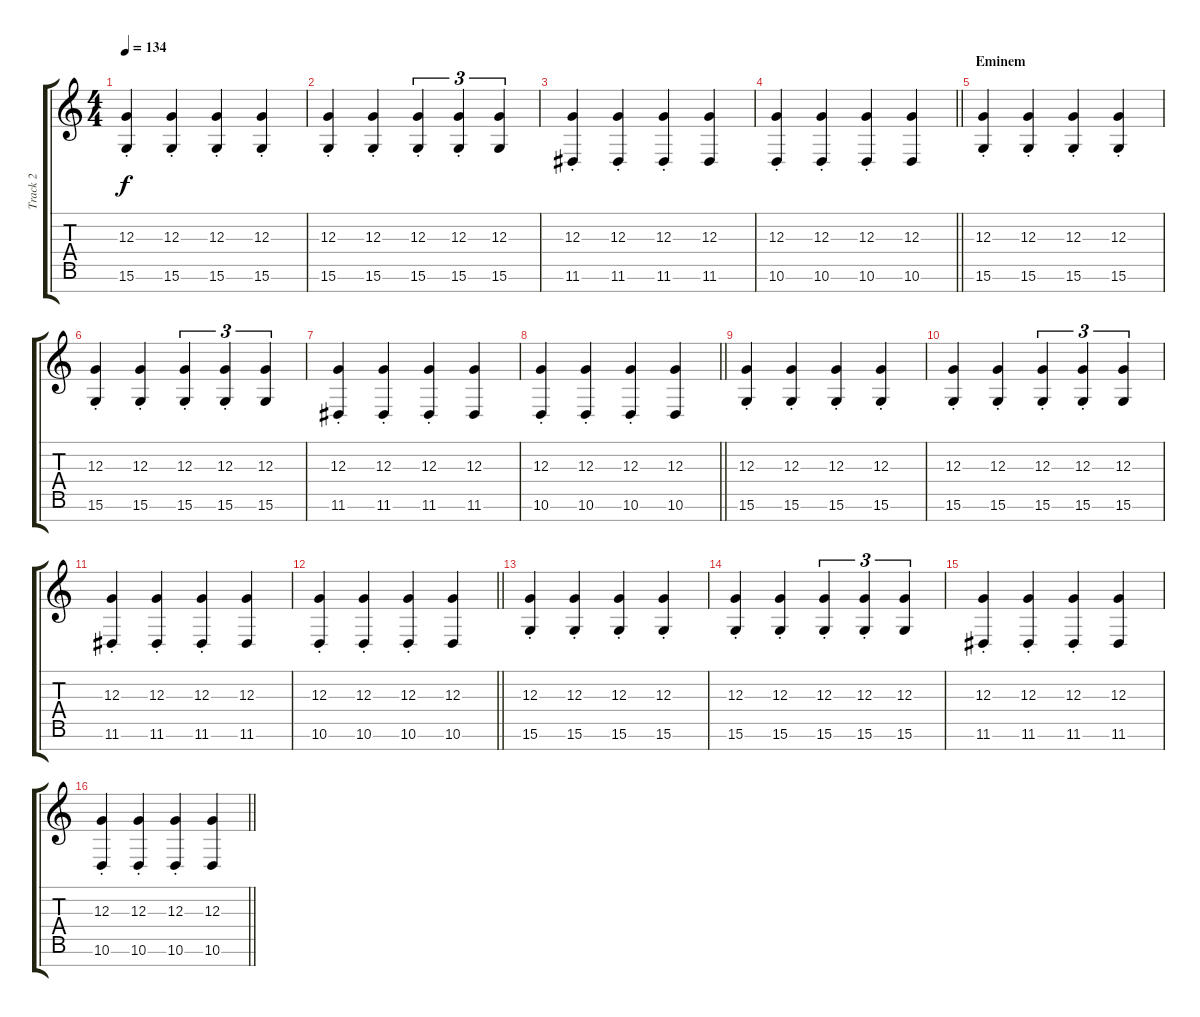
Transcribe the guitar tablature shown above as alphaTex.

\track ("Track 2" "Track 2") {instrument stringensemble1}
\staff {score tabs}
\tuning (E4 B3 G3 D3 A2 E2 B1) {hide}
\ts (4 4)
\tempo 134
\clef g2
\ks c
(12.3{st} 15.6{st}).4{dy f} (12.3{st} 15.6{st}).4 (12.3{st} 15.6{st}).4 (12.3{st} 15.6{st}).4 |
(12.3{st} 15.6{st}).4 (12.3{st} 15.6{st}).4 (12.3{st} 15.6{st}).4{tu (3 2)} (12.3{st} 15.6{st}).4{tu (3 2)} (12.3 15.6).4{tu (3 2)} |
(12.3{st} 11.6{st}).4 (12.3{st} 11.6{st}).4 (12.3{st} 11.6{st}).4 (12.3 11.6).4 |
\barLineRight lightlight
(12.3{st} 10.6{st}).4 (12.3{st} 10.6{st}).4 (12.3{st} 10.6{st}).4 (12.3 10.6).4 |
\section ("" "Eminem")
(12.3{st} 15.6{st}).4 (12.3{st} 15.6{st}).4 (12.3{st} 15.6{st}).4 (12.3{st} 15.6{st}).4 |
(12.3{st} 15.6{st}).4 (12.3{st} 15.6{st}).4 (12.3{st} 15.6{st}).4{tu (3 2)} (12.3{st} 15.6{st}).4{tu (3 2)} (12.3 15.6).4{tu (3 2)} |
(12.3{st} 11.6{st}).4 (12.3{st} 11.6{st}).4 (12.3{st} 11.6{st}).4 (12.3 11.6).4 |
\barLineRight lightlight
(12.3{st} 10.6{st}).4 (12.3{st} 10.6{st}).4 (12.3{st} 10.6{st}).4 (12.3 10.6).4 |
(12.3{st} 15.6{st}).4 (12.3{st} 15.6{st}).4 (12.3{st} 15.6{st}).4 (12.3{st} 15.6{st}).4 |
(12.3{st} 15.6{st}).4 (12.3{st} 15.6{st}).4 (12.3{st} 15.6{st}).4{tu (3 2)} (12.3{st} 15.6{st}).4{tu (3 2)} (12.3 15.6).4{tu (3 2)} |
(12.3{st} 11.6{st}).4 (12.3{st} 11.6{st}).4 (12.3{st} 11.6{st}).4 (12.3 11.6).4 |
\barLineRight lightlight
(12.3{st} 10.6{st}).4 (12.3{st} 10.6{st}).4 (12.3{st} 10.6{st}).4 (12.3 10.6).4 |
(12.3{st} 15.6{st}).4 (12.3{st} 15.6{st}).4 (12.3{st} 15.6{st}).4 (12.3{st} 15.6{st}).4 |
(12.3{st} 15.6{st}).4 (12.3{st} 15.6{st}).4 (12.3{st} 15.6{st}).4{tu (3 2)} (12.3{st} 15.6{st}).4{tu (3 2)} (12.3 15.6).4{tu (3 2)} |
(12.3{st} 11.6{st}).4 (12.3{st} 11.6{st}).4 (12.3{st} 11.6{st}).4 (12.3 11.6).4 |
\barLineRight lightlight
(12.3{st} 10.6{st}).4 (12.3{st} 10.6{st}).4 (12.3{st} 10.6{st}).4 (12.3 10.6).4
